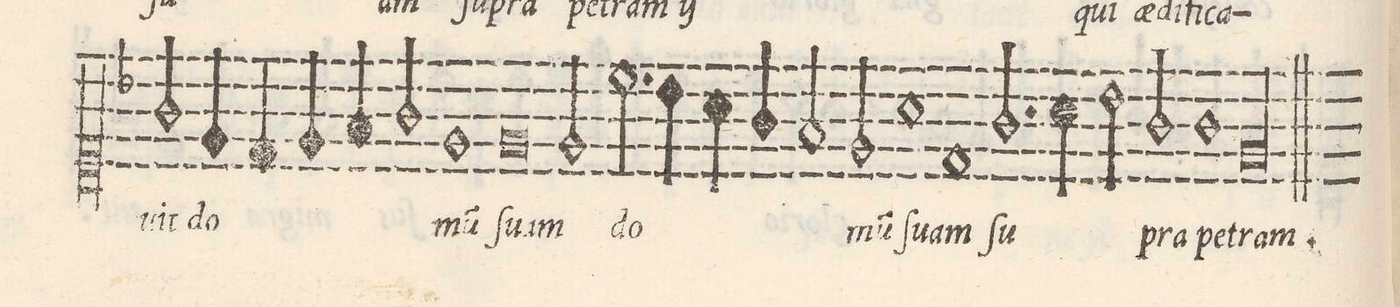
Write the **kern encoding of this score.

**kern	**text
*I"CANTVS	*
*clefC1	*
*k[b-]	*
*met(C|)	*
*M2/1	*
2g/	-uit
4e/	do-
4d/	.
=55-	=55-
4e/	.
4f/	.
2g/	.
1e	-mu(m)
=56-	=56-
0e	ſu-
=57-	=57-
2e/	-am
2.cc\	do-
4b-\	.
4a\	.
4g/	.
=58-	=58-
2f/	.
2e/	-mu(m)
1a	ſu-
=59-	=59-
1d	-am
2.g/	ſu-
4a\	.
=60-	=60-
2b-\	.
2g/	-pra
1g	pe-
=61-	=61-
0el	-tram.
==	==
*-	*-
